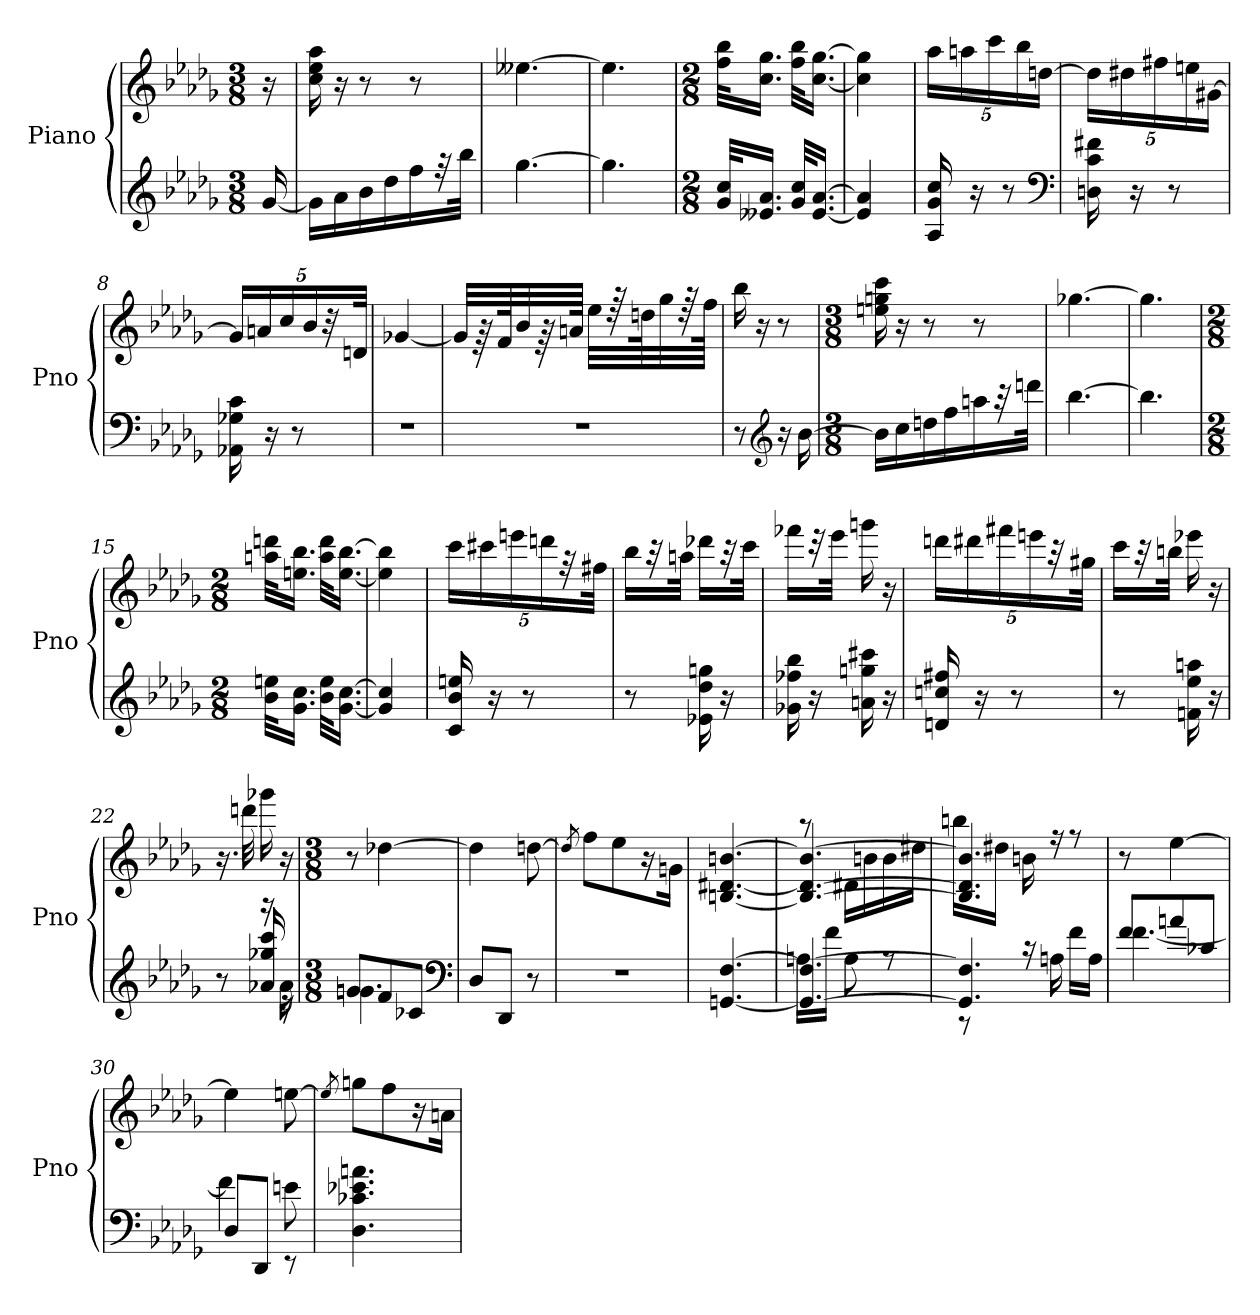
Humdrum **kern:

**kern	**kern
*part1	*part1
*staff2	*staff1
*I"Piano	*
*I'Pno	*
*clefG2	*clefG2
*k[b-e-a-d-g-]	*k[b-e-a-d-g-]
*b-:	*b-:
*M3/8	*M3/8
=	=
[16g-	16r
=1	=1
16g-LL]	16cc 16ee- 16aa-
16a-	16r
16b-	8r
16dd-	.
16ff	8r
32r	.
32bb-JJk	.
=2	=2
[4.gg-	[4.ee--X
=3	=3
4.gg-]	4.ee--]
=4	=4
*M2/8	*M2/8
32g- 32ccKLL	32ff 32bb-KLL
16.e--X 16.a-JJ	16.cc 16.gg-JJ
32g- 32ccKLL	32ff 32bb-KLL
[16.e-- [16.a-JJ	[16.cc [16.gg-JJ
=5	=5
4e--] 4a-]	4cc] 4gg-]
=6	=6
16A- 16g- 16cc	20aa-LL
.	20aan
16r	.
.	20ccc
8r	.
.	20bb-
.	[20ddnJJ
*clefF4	*
=7	=7
16Dn 16c 16f#X	20ddLL]
.	20dd#X
16r	.
.	20ff#X
8r	.
.	20een
.	[20g#XJJ
=8	=8
16AA-X 16G-X 16c	20g#LL]
.	20an
16r	.
.	20cc
8r	.
.	20b-
.	40r
.	40dnJJk
=9	=9
4r	[4g-X
=10	=10
4r	32g-LLL]
.	64r
.	64fK
.	32b-
.	64r
.	64anJJJk
.	32ee-LLL
.	64r
.	64ddnK
.	32gg-
.	64r
.	64ffJJJk
=11	=11
8r	16bb-
.	16r
*clefG2	*
16r	8r
[16b-	.
=12	=12
*M3/8	*M3/8
16b-LL]	16een 16ggn 16ccc
16cc	16r
16ddn	8r
16ff	.
16aan	8r
32r	.
32dddnJJk	.
=13	=13
[4.bb-	[4.gg-X
=14	=14
4.bb-]	4.gg-]
=15	=15
*M2/8	*M2/8
32b- 32eenKLL	32aan 32dddnKLL
16.g- 16.ccJJ	16.een 16.bb-JJ
32b- 32eeKLL	32aa 32dddKLL
[16.g- [16.ccJJ	[16.ee [16.bb-JJ
=16	=16
4g-] 4cc]	4ee] 4bb-]
=17	=17
16c 16b- 16een	20cccLL
.	20ccc#X
16r	.
.	20eeen
8r	.
.	20dddn
.	40r
.	40ff#XJJk
=18	=18
8r	16bb-LL
.	32r
.	32aanJJk
16e-X 16dd- 16ggn	16ddd-XLL
16r	32r
.	32cccJJk
=19	=19
16g-X 16ff-X 16bb-	16fff-XLL
16r	32r
.	32eee-JJk
16an 16ggn 16ccc#X	16gggn
16r	16r
=20	=20
16dn 16ccn 16ff#X	20dddnLL
.	20ddd#X
16r	.
.	20fff#X
8r	.
.	20eeen
.	40r
.	40gg#XJJk
=21	=21
8r	16cccLL
.	32r
.	32bbnJJk
16fn 16ee- 16aan	16eee-X
16r	16r
=22	=22
*^	*
8r	8ryy	16.r
.	.	32dddn
16a-X 16gg-X 16ccc	16rbbb	16ggg-X
16re	16a-	16r
=23	=23	=23
*M3/8	*	*M3/8
8gnL	4.gn	8r
8f	.	[4dd-X
8c-XJ	.	.
*v	*v	*
*clefF4	*
=24	=24
8D-L	4dd-]
8DD-J	.
8r	[8ddn
=25	=25
.	8qdd]
4.r	8ffL
.	8ee-
.	16r
.	16gnJk
=26	=26
[4.GGn [4.F	[4.Bn [4.d#X [4.bn
=27	=27
*^	*^
4.GG_ 4.F_	16AnLL	4.B_ 4.d#_ 4.b_	8raa
.	16fJJ	.	.
.	8A	.	16d#XLL
.	.	.	16bn
.	8rA	.	16b
.	.	.	16dd#XJJ
=28	=28	=28	=28
4.GG] 4.F]	8r	4.B] 4.d#] 4.b]	16bbnLL
.	.	.	16dd#XJJ
.	16rc	.	16bn
.	16An	.	16rff
.	16fLL	.	8rff
.	16AJJ	.	.
*	*	*v	*v
=29	=29	=29
8fL	[4.f	8r
8an	.	[4ee-
8c-XJ	.	.
=30	=30	=30
8D-L	4f]	4ee-]
8DD-J	.	.
8rEE	8en	[8een
*v	*v	*
=31	=31
.	8qee]
4.D- 4.c-X 4.e-X 4.an	8ggnL
.	8ff
.	16r
.	16anJk
=	=
*-	*-
